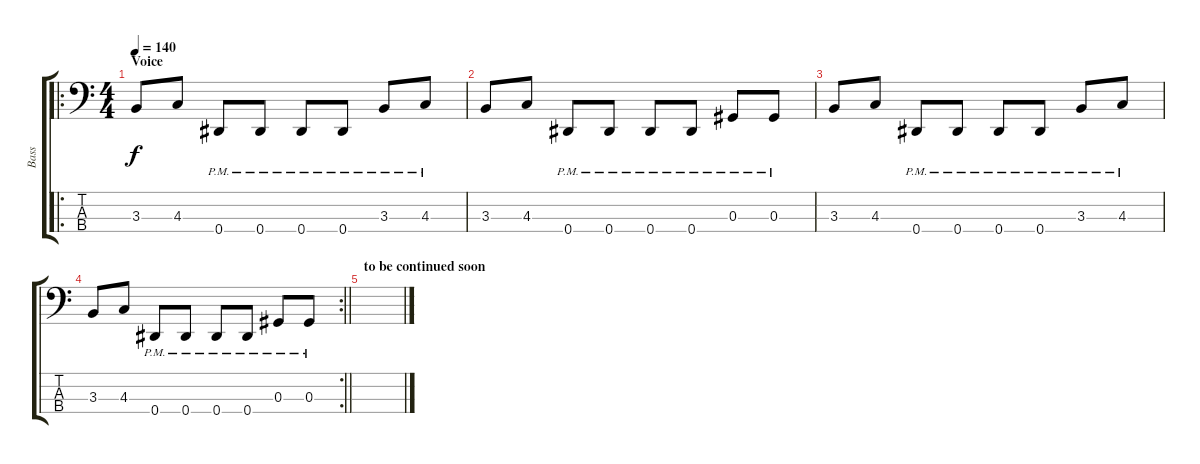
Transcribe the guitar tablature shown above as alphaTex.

\track ("Bass" "Bass") {instrument electricbasspick}
\staff {score tabs}
\tuning (Gb2 Db2 Ab1 Eb1) {hide}
\ro
\ts (4 4)
\section ("" "Voice")
\tempo 140
\clef f4
\ks c
3.3.8{dy f} 4.3.8 0.4{pm}.8 0.4{pm}.8 0.4{pm}.8 0.4{pm}.8 3.3{pm}.8 4.3{pm}.8 |
3.3.8 4.3.8 0.4{pm}.8 0.4{pm}.8 0.4{pm}.8 0.4{pm}.8 0.3{pm}.8 0.3{pm}.8 |
3.3.8 4.3.8 0.4{pm}.8 0.4{pm}.8 0.4{pm}.8 0.4{pm}.8 3.3{pm}.8 4.3{pm}.8 |
\rc 2
\barLineRight lightlight
3.3.8 4.3.8 0.4{pm}.8 0.4{pm}.8 0.4{pm}.8 0.4{pm}.8 0.3{pm}.8 0.3{pm}.8 |
\section ("" "to be continued soon")
